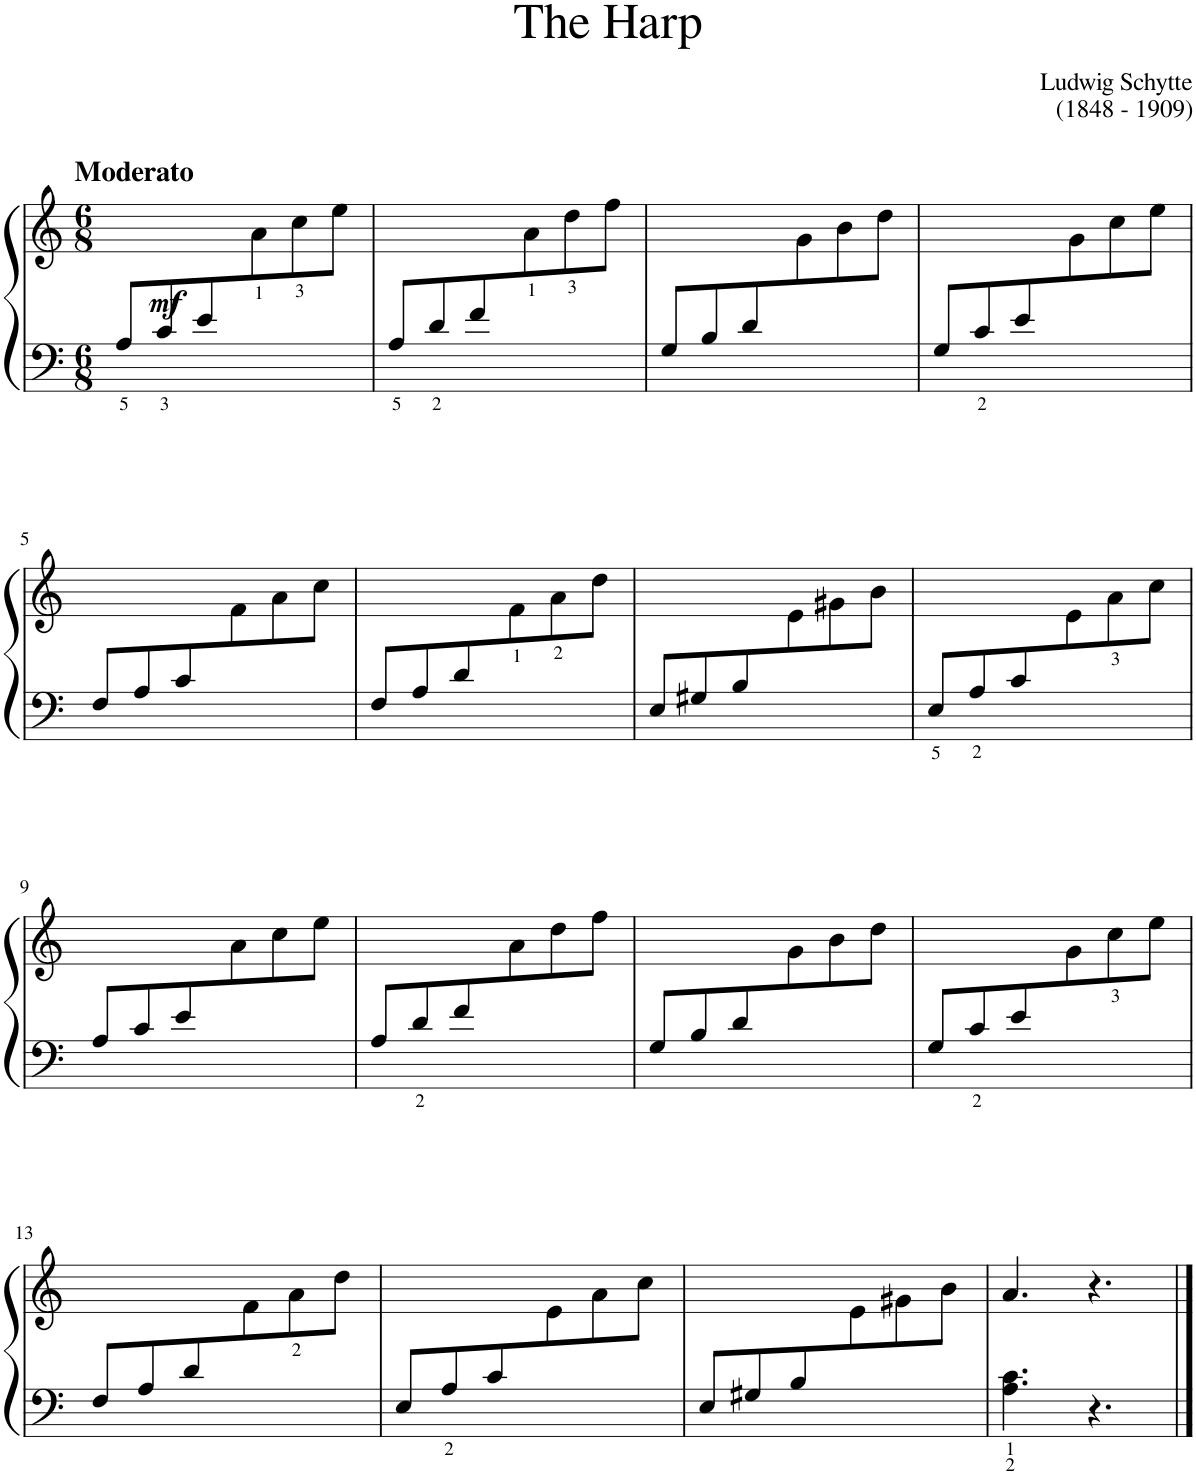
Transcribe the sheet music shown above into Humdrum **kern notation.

**kern	**kern	**dynam
*part1	*part1	*part1
*staff2	*staff1	*staff1/2
*I"Piano	*	*
*I'Pno	*	*
*clefF4	*clefG2	*
*k[]	*k[]	*
*M6/8	*M6/8	*
=1	=1	=1
*	*^	*
!	!LO:TX:a:B:t=Moderato	!	!
!	!	!	!LO:DY:b
8A/L	8ryy	4.ryy	mf
8c/	8ryy	.	.
8e/	8ryy	.	.
4.ryy	8ryy	8a\	.
.	4ryy	8cc\	.
.	.	8ee\J	.
=2	=2	=2	=2
8A/L	2.ryy	4.ryy	.
8d/	.	.	.
8f/	.	.	.
4.ryy	.	8a\	.
.	.	8dd\	.
.	.	8ff\J	.
=3	=3	=3	=3
8G/L	2.ryy	4.ryy	.
8B/	.	.	.
8d/	.	.	.
4.ryy	.	8g\	.
.	.	8b\	.
.	.	8dd\J	.
=4	=4	=4	=4
8G/L	2.ryy	4.ryy	.
8c/	.	.	.
8e/	.	.	.
4.ryy	.	8g\	.
.	.	8cc\	.
.	.	8ee\J	.
!!LO:LB:g=z	!!
=5	=5	=5	=5
8F/L	2.ryy	4.ryy	.
8A/	.	.	.
8c/	.	.	.
4.ryy	.	8f\	.
.	.	8a\	.
.	.	8cc\J	.
=6	=6	=6	=6
8F/L	2.ryy	4.ryy	.
8A/	.	.	.
8d/	.	.	.
4.ryy	.	8f\	.
.	.	8a\	.
.	.	8dd\J	.
=7	=7	=7	=7
8E/L	2.ryy	4.ryy	.
8G#X/	.	.	.
8B/	.	.	.
4.ryy	.	8e\	.
.	.	8g#X\	.
.	.	8b\J	.
=8	=8	=8	=8
8E/L	2.ryy	4.ryy	.
8A/	.	.	.
8c/	.	.	.
4.ryy	.	8e\	.
.	.	8a\	.
.	.	8cc\J	.
!!LO:LB:g=z	!!
=9	=9	=9	=9
8A/L	2.ryy	4.ryy	.
8c/	.	.	.
8e/	.	.	.
4.ryy	.	8a\	.
.	.	8cc\	.
.	.	8ee\J	.
=10	=10	=10	=10
8A/L	2.ryy	4.ryy	.
8d/	.	.	.
8f/	.	.	.
4.ryy	.	8a\	.
.	.	8dd\	.
.	.	8ff\J	.
=11	=11	=11	=11
8G/L	2.ryy	4.ryy	.
8B/	.	.	.
8d/	.	.	.
4.ryy	.	8g\	.
.	.	8b\	.
.	.	8dd\J	.
=12	=12	=12	=12
8G/L	2.ryy	4.ryy	.
8c/	.	.	.
8e/	.	.	.
4.ryy	.	8g\	.
.	.	8cc\	.
.	.	8ee\J	.
!!LO:LB:g=z	!!
=13	=13	=13	=13
8F/L	2.ryy	4.ryy	.
8A/	.	.	.
8d/	.	.	.
4.ryy	.	8f\	.
.	.	8a\	.
.	.	8dd\J	.
=14	=14	=14	=14
8E/L	2.ryy	4.ryy	.
8A/	.	.	.
8c/	.	.	.
4.ryy	.	8e\	.
.	.	8a\	.
.	.	8cc\J	.
=15	=15	=15	=15
8E/L	2.ryy	4.ryy	.
8G#X/	.	.	.
8B/	.	.	.
4.ryy	.	8e\	.
.	.	8g#X\	.
.	.	8b\J	.
*	*v	*v	*
=16	=16	=16
4.A\ 4.c\	4.a/	.
4.r	4.r	.
==	==	==
*-	*-	*-
